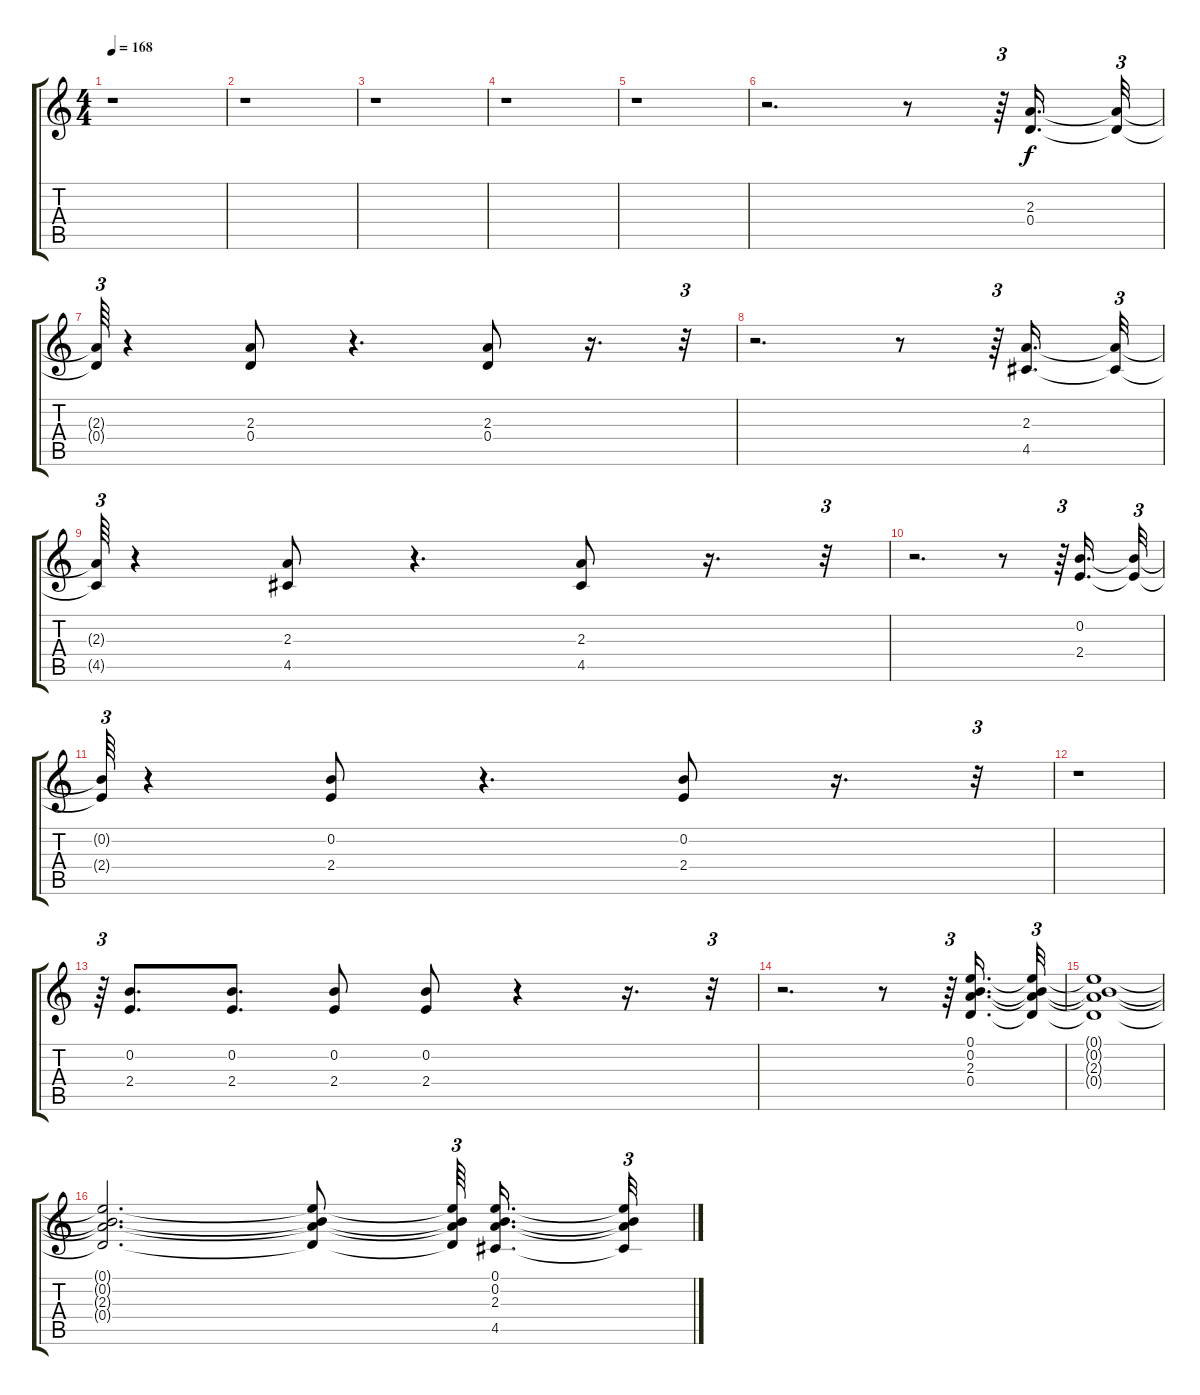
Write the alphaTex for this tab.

\track "" {instrument overdrivenguitar}
\staff {score tabs}
\tuning (E4 B3 G3 D3 A2 E2) {hide}
\ts (4 4)
\tempo 168
\clef g2
\ks c
r.1{dy f} |
r.1 |
r.1 |
r.1 |
r.1 |
r.2{d} r.8 r.64{tu (3 2)} (2.3 0.4).16{d} (2.3{t} 0.4{t}).32{tu (3 2)} |
(2.3{t} 0.4{t}).64{tu (3 2)} r.4 (2.3 0.4).8 r.4{d} (2.3 0.4).8 r.16{d} r.32{tu (3 2)} |
r.2{d} r.8 r.64{tu (3 2)} (2.3 4.5).16{d} (2.3{t} 4.5{t}).32{tu (3 2)} |
(2.3{t} 4.5{t}).64{tu (3 2)} r.4 (2.3 4.5).8 r.4{d} (2.3 4.5).8 r.16{d} r.32{tu (3 2)} |
r.2{d} r.8 r.64{tu (3 2)} (0.2 2.4).16{d} (0.2{t} 2.4{t}).32{tu (3 2)} |
(0.2{t} 2.4{t}).64{tu (3 2)} r.4 (0.2 2.4).8 r.4{d} (0.2 2.4).8 r.16{d} r.32{tu (3 2)} |
r.1 |
r.64{tu (3 2)} (0.2 2.4).8{d} (0.2 2.4).8{d} (0.2 2.4).8 (0.2 2.4).8 r.4 r.16{d} r.32{tu (3 2)} |
r.2{d} r.8 r.64{tu (3 2)} (0.1 0.2 2.3 0.4).16{d} (0.1{t} 0.2{t} 2.3{t} 0.4{t}).32{tu (3 2)} |
(0.1{t} 0.2{t} 2.3{t} 0.4{t}).1 |
(0.1{t} 0.2{t} 2.3{t} 0.4{t}).2{d} (0.1{t} 0.2{t} 2.3{t} 0.4{t}).8 (0.1{t} 0.2{t} 2.3{t} 0.4{t}).64{tu (3 2)} (0.1 0.2 2.3 4.5).16{d} (0.1{t} 0.2{t} 2.3{t} 4.5{t}).32{tu (3 2)}
